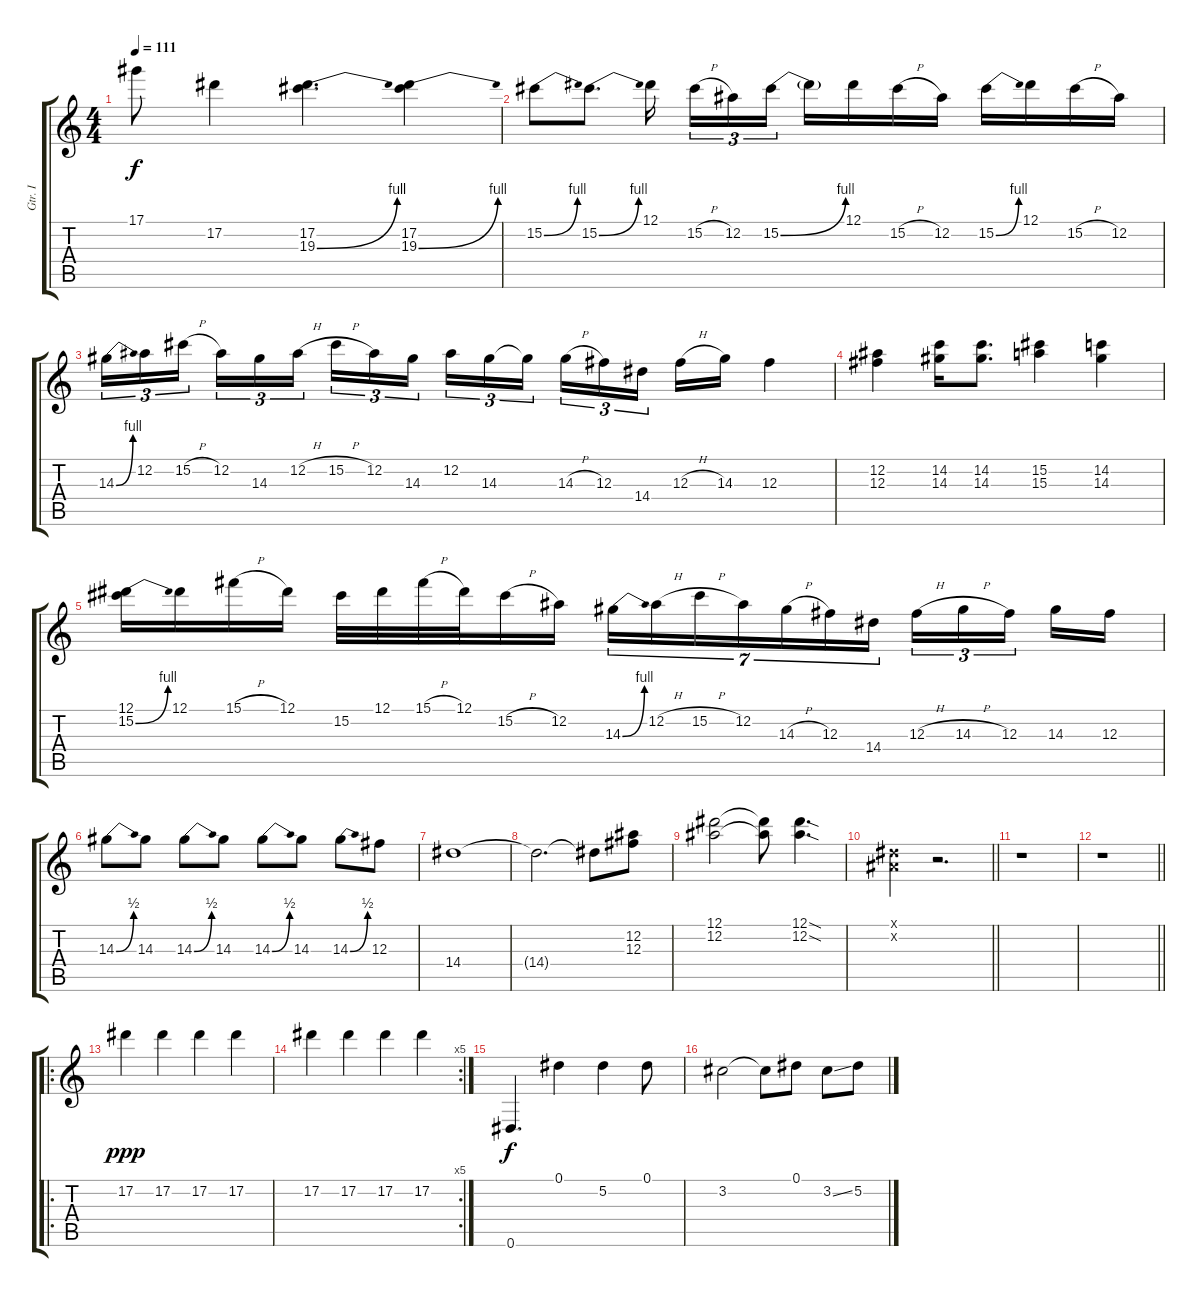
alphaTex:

\track ("Gtr. I" "Gtr. I") {instrument distortionguitar}
\staff {score tabs}
\tuning (Eb4 Bb3 Gb3 Db3 Ab2 Eb2) {hide}
\ts (4 4)
\tempo 111
\clef g2
\ks c
17.1{t}.8{dy f} 17.2.4 (17.2 19.3{be (bend 0 0 60 4)}).4{d} (17.2 19.3{be (bend 0 0 60 4)}).4 |
15.2{be (bend 0 0 60 4)}.8 15.2{be (bend 0 0 60 4)}.8{d} 12.1.16{beam splitsecondary} 15.2{h}.16{tu (3 2)} 12.2.16{tu (3 2)} 15.2{be (bend 0 0 60 4)}.16{tu (3 2)} 15.2{t}.16 12.1.16 15.2{h}.16 12.2.16 15.2{be (bend 0 0 60 4)}.16 12.1.16 15.2{h}.16 12.2.16 |
14.3{be (bend 0 0 60 4)}.16{tu (3 2)} 12.2.16{tu (3 2)} 15.2{h}.16{tu (3 2) beam splitsecondary} 12.2.16{tu (3 2)} 14.3.16{tu (3 2)} 12.2{h}.16{tu (3 2)} 15.2{h}.16{tu (3 2)} 12.2.16{tu (3 2)} 14.3.16{tu (3 2) beam splitsecondary} 12.2.16{tu (3 2)} 14.3.16{tu (3 2)} 14.3{t}.16{tu (3 2)} 14.3{h}.16{tu (3 2)} 12.3.16{tu (3 2)} 14.4.16{tu (3 2) beam splitsecondary} 12.3{h}.16 14.3.16 12.3.4 |
(12.2 12.3).4 (14.2 14.3).16 (14.2 14.3).8{d} (15.2 15.3).4 (14.2 14.3).4 |
(12.1 15.2{be (bend 0 0 60 4)}).16 12.1.16 15.1{h}.16 12.1.16 15.2.32 12.1.32 15.1{h}.32 12.1.32 15.2{h}.16 12.2.16 14.3{be (bend 0 0 60 4)}.16{tu (7 4)} 12.2{h}.16{tu (7 4)} 15.2{h}.16{tu (7 4)} 12.2.16{tu (7 4)} 14.3{h}.16{tu (7 4)} 12.3.16{tu (7 4)} 14.4.16{tu (7 4)} 12.3{h}.16{tu (3 2)} 14.3{h}.16{tu (3 2)} 12.3.16{tu (3 2) beam splitsecondary} 14.3.16 12.3.16 |
14.3{be (bend 0 0 60 2)}.8 14.3.8 14.3{be (bend 0 0 60 2)}.8 14.3.8 14.3{be (bend 0 0 60 2)}.8 14.3.8 14.3{be (bend 0 0 60 2)}.8 12.3.8 |
14.4.1 |
14.4{t}.2{d} 14.4{t}.8 (12.2 12.3).8 |
(12.1 12.2).2 (12.1{t} 12.2{t}).8 (12.1{sod} 12.2{sod}).4{d} |
\barLineRight lightlight
(0.1{x} 0.2{x}).4 r.2{d} |
r.1 |
\barLineRight lightlight
r.1 |
\ro
17.2.4{dy ppp} 17.2.4 17.2.4 17.2.4 |
\rc 5
17.2.4 17.2.4 17.2.4 17.2.4 |
0.6.4{d dy f} 0.1.4 5.2.4 0.1.8 |
3.2.2 3.2{t}.8 0.1.8 3.2{ss}.8 5.2.8
